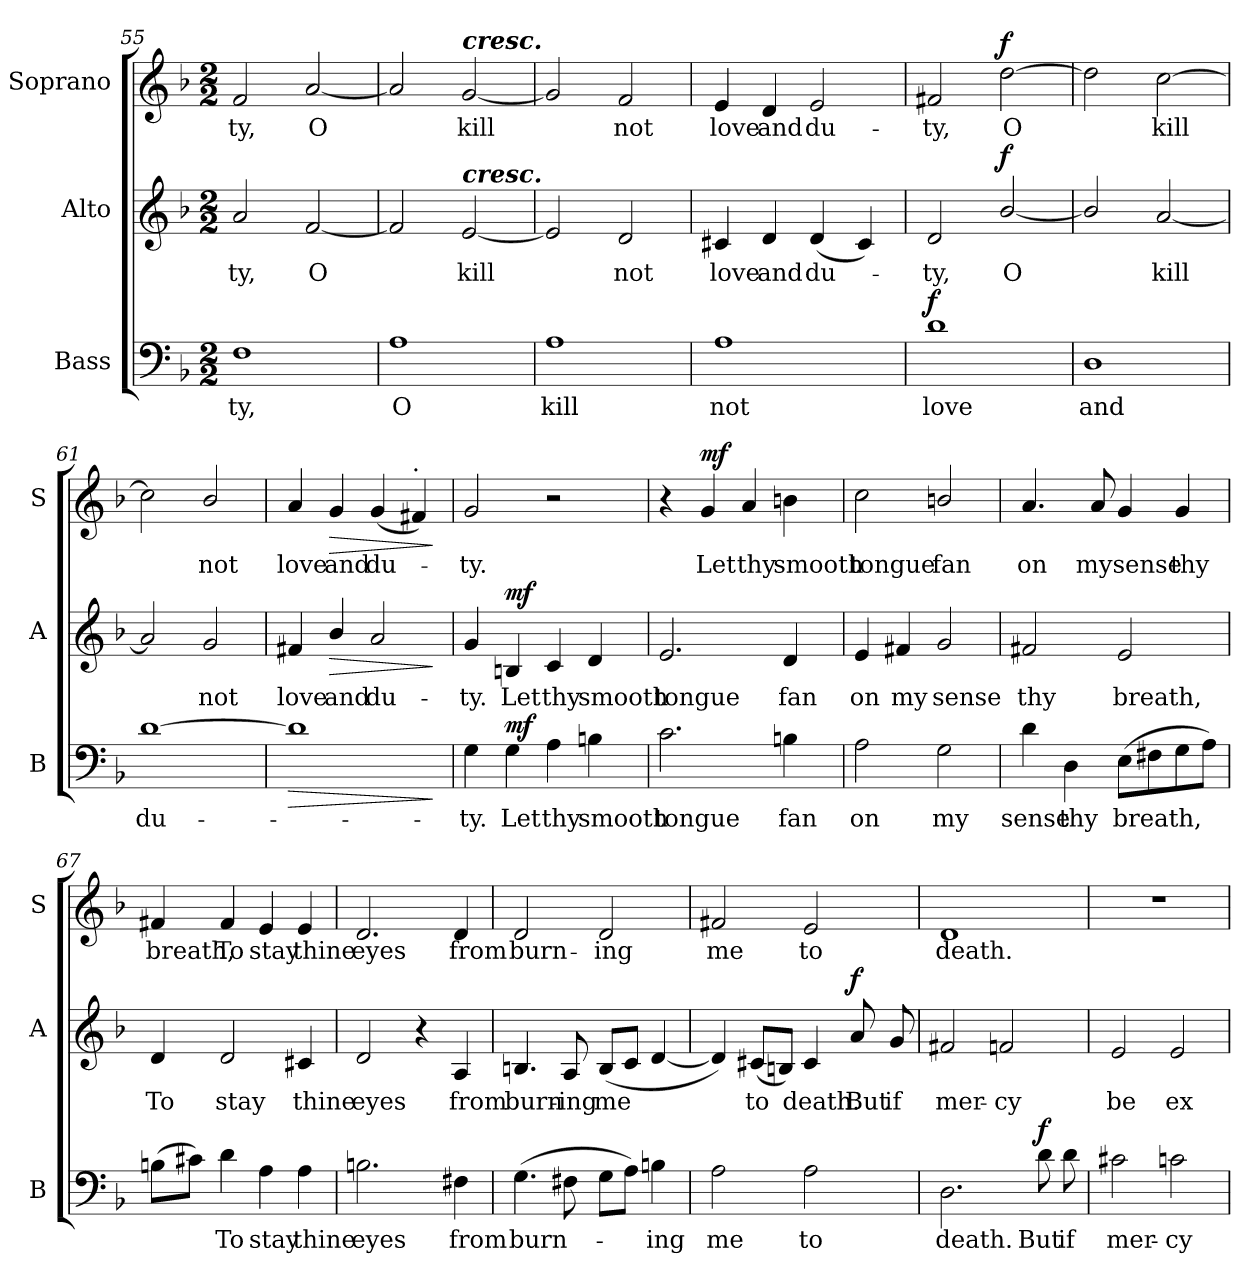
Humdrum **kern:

**kern	**text	**dynam	**kern	**text	**dynam	**kern	**text	**dynam
*part3	*part3	*part3	*part2	*part2	*part2	*part1	*part1	*part1
*staff3	*staff3	*staff3	*staff2	*staff2	*staff2	*staff1	*staff1	*staff1
*I"Bass	*	*	*I"Alto	*	*	*I"Soprano	*	*
*I'B	*	*	*I'A	*	*	*I'S	*	*
!!LO:LB:g=z
*clefF4	*	*	*clefG2	*	*	*clefG2	*	*
*k[b-]	*	*	*k[b-]	*	*	*k[b-]	*	*
*F:	*	*	*F:	*	*	*F:	*	*
*M2/2	*	*	*M2/2	*	*	*M2/2	*	*
=55	=55	=55	=55	=55	=55	=55	=55	=55
!	!LO:LY:b	!	!	!LO:LY:b	!	!	!LO:LY:b	!
1F	ty,	.	2a	-ty,	.	2f	-ty,	.
!	!	!	!	!LO:LY:b	!	!	!LO:LY:b	!
.	.	.	[2f	O	.	[2a	O	.
=56	=56	=56	=56	=56	=56	=56	=56	=56
!	!LO:LY:b	!	!	!	!	!	!	!
1A	O	.	2f]	.	.	2a]	.	.
!	!	!	!	!	!	!LO:TX:a:Bi:t=cresc.	!	!
!	!	!	!LO:TX:a:Bi:t=cresc.	!	!	!	!	!
!	!	!	!	!LO:LY:b	!	!	!LO:LY:b	!
.	.	.	[2e	kill	.	[2g	kill	.
=57	=57	=57	=57	=57	=57	=57	=57	=57
!	!LO:LY:b	!	!	!	!	!	!	!
1A	kill	.	2e]	.	.	2g]	.	.
!	!	!	!	!LO:LY:b	!	!	!LO:LY:b	!
.	.	.	2d	not	.	2f	not	.
=58	=58	=58	=58	=58	=58	=58	=58	=58
!	!LO:LY:b	!	!	!LO:LY:b	!	!	!LO:LY:b	!
1A	not	.	4c#X	love	.	4e	love	.
!	!	!	!	!LO:LY:b	!	!	!LO:LY:b	!
.	.	.	4d	and	.	4d	and	.
!	!	!	!	!LO:LY:b	!	!	!LO:LY:b	!
.	.	.	(<4d	du-	.	2e	du-	.
.	.	.	4c#)	.	.	.	.	.
=59	=59	=59	=59	=59	=59	=59	=59	=59
!	!LO:LY:b	!LO:DY:b	!	!LO:LY:b	!	!	!LO:LY:b	!
1d	love	f	2d	ty,	.	2f#X	-ty,	.
!	!	!	!	!LO:LY:b	!LO:DY:b	!	!LO:LY:b	!LO:DY:b
.	.	.	[2b-/	O	f	[2dd	O	f
=60	=60	=60	=60	=60	=60	=60	=60	=60
!	!LO:LY:b	!	!	!	!	!	!	!
1D	and	.	2b-/]	.	.	2dd]	.	.
!	!	!	!	!LO:LY:b	!	!	!LO:LY:b	!
.	.	.	[2a	kill	.	[2cc	kill	.
=61	=61	=61	=61	=61	=61	=61	=61	=61
!	!LO:LY:b	!	!	!	!	!	!	!
[1d	du-	.	2a]	.	.	2cc]	.	.
!	!	!	!	!LO:LY:b	!	!	!LO:LY:b	!
.	.	.	2g	not	.	2b-/	not	.
=62	=62	=62	=62	=62	=62	=62	=62	=62
!	!	!LO:HP:b	!	!LO:LY:b	!	!	!LO:LY:b	!
1d]	.	>	4f#X	love	.	4a	love	.
!	!	!	!	!LO:LY:b	!LO:HP:b	!	!LO:LY:b	!LO:HP:b
.	.	.	4b-/	and	>	4g	and	>
!	!	!	!	!LO:LY:b	!	!	!LO:LY:b	!
.	.	.	2a	du-	.	(<4g	du-	.
!	!	!	!	!	!	!LO:TX:a:t=.	!	!
.	.	.	.	.	.	4f#X)	.	.
.	.	]	.	.	]	.	.	]
!!LO:LB:g=z
=63	=63	=63	=63	=63	=63	=63	=63	=63
!	!LO:LY:b	!	!	!LO:LY:b	!	!	!LO:LY:b	!
4G	ty.	.	4g	-ty.	.	2g	ty.	.
!	!LO:LY:b	!LO:DY:b	!	!LO:LY:b	!LO:DY:b	!	!	!
4G	Let	mf	4Bn	Let	mf	.	.	.
!	!LO:LY:b	!	!	!LO:LY:b	!	!	!	!
4A	thy	.	4c	thy	.	2r	.	.
!	!LO:LY:b	!	!	!LO:LY:b	!	!	!	!
4Bn	smooth	.	4d	smooth	.	.	.	.
=64	=64	=64	=64	=64	=64	=64	=64	=64
!	!LO:LY:b	!	!	!LO:LY:b	!	!	!	!
2.c	tongue	.	2.e	tongue	.	4r	.	.
!	!	!	!	!	!	!	!LO:LY:b	!LO:DY:b
.	.	.	.	.	.	4g	Let	mf
!	!	!	!	!	!	!	!LO:LY:b	!
.	.	.	.	.	.	4a	thy	.
!	!LO:LY:b	!	!	!LO:LY:b	!	!	!LO:LY:b	!
4Bn	fan	.	4d	fan	.	4bn	smooth	.
=65	=65	=65	=65	=65	=65	=65	=65	=65
!	!LO:LY:b	!	!	!LO:LY:b	!	!	!LO:LY:b	!
2A	on	.	4e	on	.	2cc	tongue	.
!	!	!	!	!LO:LY:b	!	!	!	!
.	.	.	4f#X	my	.	.	.	.
!	!LO:LY:b	!	!	!LO:LY:b	!	!	!LO:LY:b	!
2G	my	.	2g	sense	.	2bn/	fan	.
=66	=66	=66	=66	=66	=66	=66	=66	=66
!	!LO:LY:b	!	!	!LO:LY:b	!	!	!LO:LY:b	!
4d	sense	.	2f#X	thy	.	4.a	on	.
!	!LO:LY:b	!	!	!	!	!	!	!
4D	thy	.	.	.	.	.	.	.
!	!	!	!	!	!	!	!LO:LY:b	!
.	.	.	.	.	.	8a	my	.
!	!LO:LY:b	!	!	!LO:LY:b	!	!	!LO:LY:b	!
(>8EL	breath,	.	2e	breath,	.	4g	sense	.
8F#X	.	.	.	.	.	.	.	.
!	!	!	!	!	!	!	!LO:LY:b	!
8G	.	.	.	.	.	4g	thy	.
8AJ)	.	.	.	.	.	.	.	.
!!LO:LB:g=z
=67	=67	=67	=67	=67	=67	=67	=67	=67
!	!	!	!	!LO:LY:b	!	!	!LO:LY:b	!
(>8BnL	.	.	4d	To	.	4f#X	breath,	.
8c#XJ)	.	.	.	.	.	.	.	.
!	!LO:LY:b	!	!	!LO:LY:b	!	!	!LO:LY:b	!
4d	To	.	2d	stay	.	4f#	To	.
!	!LO:LY:b	!	!	!	!	!	!LO:LY:b	!
4A	stay	.	.	.	.	4e	stay	.
!	!LO:LY:b	!	!	!LO:LY:b	!	!	!LO:LY:b	!
4A	thine	.	4c#X	thine	.	4e	thine	.
=68	=68	=68	=68	=68	=68	=68	=68	=68
!	!LO:LY:b	!	!	!LO:LY:b	!	!	!LO:LY:b	!
2.Bn	eyes	.	2d	eyes	.	2.d	eyes	.
.	.	.	4r	.	.	.	.	.
!	!LO:LY:b	!	!	!LO:LY:b	!	!	!LO:LY:b	!
4F#X	from	.	4A	from	.	4d	from	.
=69	=69	=69	=69	=69	=69	=69	=69	=69
!	!LO:LY:b	!	!	!LO:LY:b	!	!	!LO:LY:b	!
(>4.G	burn-	.	4.Bn	burn-	.	2d	burn-	.
!	!	!	!	!LO:LY:b	!	!	!	!
8F#X	.	.	8A	-ing	.	.	.	.
!	!	!	!	!LO:LY:b	!	!	!LO:LY:b	!
8GL	.	.	(<8BL	me	.	2d	-ing	.
8AJ)	.	.	8cJ	.	.	.	.	.
!	!LO:LY:b	!	!	!	!	!	!	!
4Bn	ing	.	[4d	.	.	.	.	.
=70	=70	=70	=70	=70	=70	=70	=70	=70
!	!LO:LY:b	!	!	!	!	!	!LO:LY:b	!
2A	me	.	4d])	.	.	2f#X	me	.
!	!	!	!	!LO:LY:b	!	!	!	!
.	.	.	(<8c#XL	to	.	.	.	.
.	.	.	8BnJ)	.	.	.	.	.
!	!LO:LY:b	!	!	!LO:LY:b	!	!	!LO:LY:b	!
2A	to	.	4c#	death.	.	2e	to	.
!	!	!	!	!LO:LY:b	!LO:DY:b	!	!	!
.	.	.	8a	But	f	.	.	.
!	!	!	!	!LO:LY:b	!	!	!	!
.	.	.	8g	if	.	.	.	.
!!LO:LB:g=z
=71	=71	=71	=71	=71	=71	=71	=71	=71
!	!LO:LY:b	!	!	!LO:LY:b	!	!	!LO:LY:b	!
2.D	death.	.	2f#X	mer-	.	1d	death.	.
!	!	!	!	!LO:LY:b	!	!	!	!
.	.	.	2fn	-cy	.	.	.	.
!	!LO:LY:b	!LO:DY:b	!	!	!	!	!	!
8d	But	f	.	.	.	.	.	.
!	!LO:LY:b	!	!	!	!	!	!	!
8d	if	.	.	.	.	.	.	.
=72	=72	=72	=72	=72	=72	=72	=72	=72
!	!LO:LY:b	!	!	!LO:LY:b	!	!	!	!
2c#X	mer-	.	2e	be	.	1r	.	.
!	!LO:LY:b	!	!	!LO:LY:b	!	!	!	!
2cn	-cy	.	2e	ex-	.	.	.	.
=	=	=	=	=	=	=	=	=
*-	*-	*-	*-	*-	*-	*-	*-	*-
